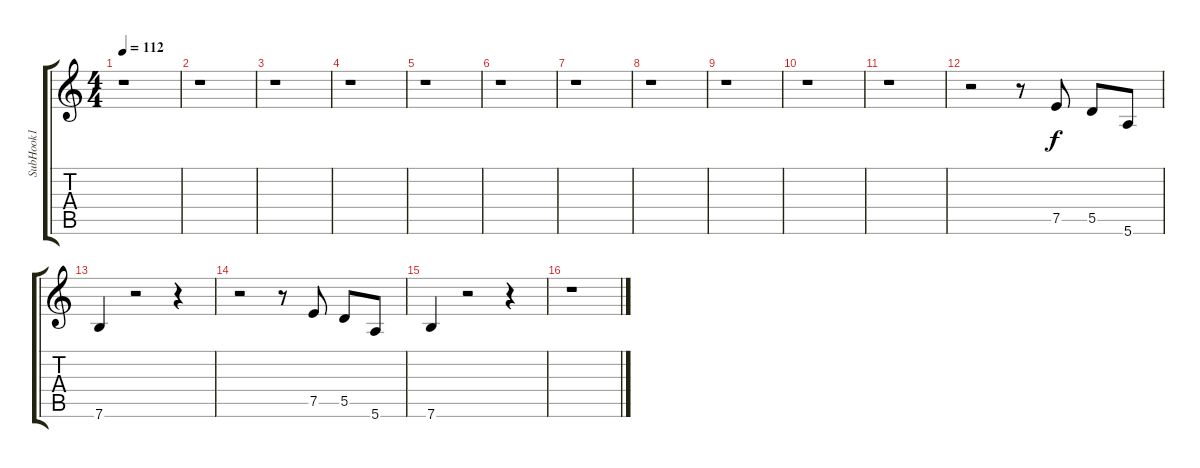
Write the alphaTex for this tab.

\track ("SubHook1" "SubHook1") {instrument distortionguitar}
\staff {score tabs}
\tuning (E4 B3 G3 D3 A2 E2) {hide}
\ts (4 4)
\tempo 112
\clef g2
\ks c
r.1{dy f} |
r.1 |
r.1 |
r.1 |
r.1 |
r.1 |
r.1 |
r.1 |
r.1 |
r.1 |
r.1 |
r.2 r.8 7.5.8 5.5.8 5.6.8 |
7.6.4 r.2 r.4 |
r.2 r.8 7.5.8 5.5.8 5.6.8 |
7.6.4 r.2 r.4 |
r.1
